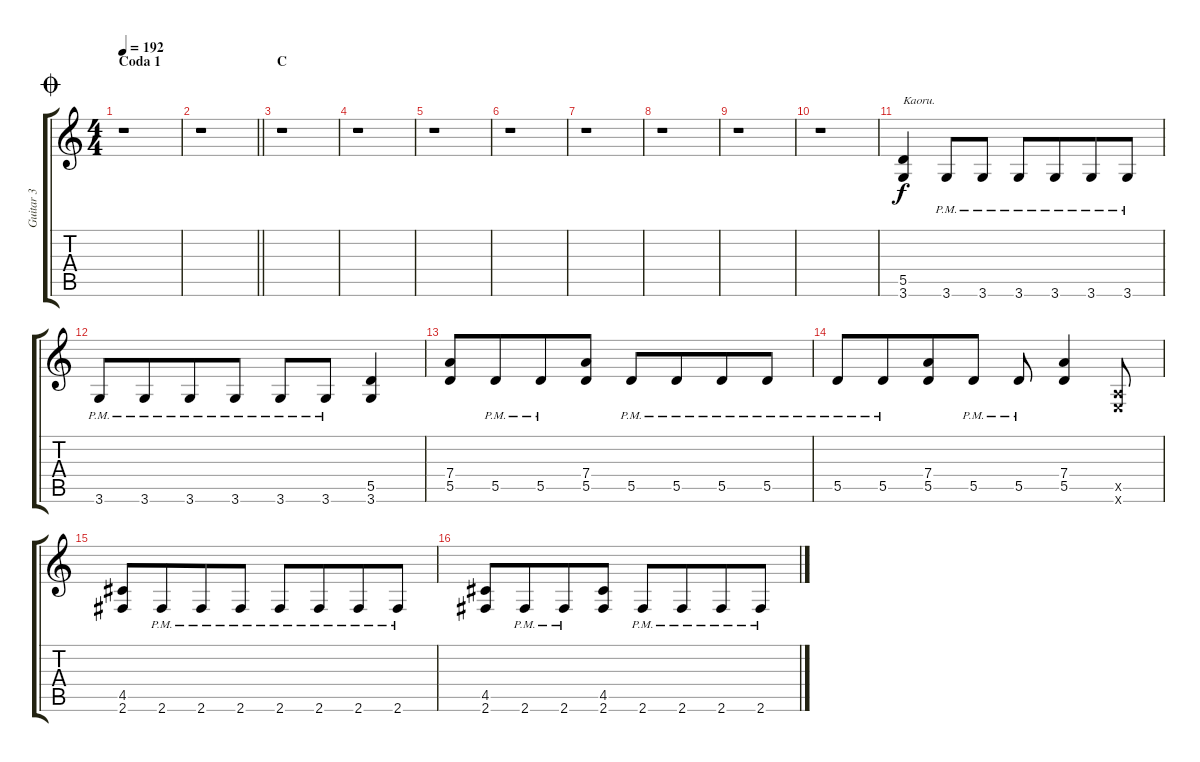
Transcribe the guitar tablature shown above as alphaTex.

\track ("Guitar 3" "Guitar 3") {instrument overdrivenguitar}
\staff {score tabs}
\tuning (E4 B3 G3 D3 A2 E2) {hide}
\ts (4 4)
\section ("" "Coda 1")
\jump coda
\tempo 192
\clef g2
\ks c
r.1{dy f} |
\barLineRight lightlight
r.1 |
\section ("" "C")
r.1 |
r.1 |
r.1 |
r.1 |
r.1 |
r.1 |
r.1 |
r.1 |
(5.5 3.6).4{txt "Kaoru."} 3.6{pm}.8 3.6{pm}.8 3.6{pm}.8 3.6{pm}.8{beam merge} 3.6{pm}.8 3.6{pm}.8 |
3.6{pm}.8 3.6{pm}.8{beam merge} 3.6{pm}.8 3.6{pm}.8 3.6{pm}.8 3.6{pm}.8 (5.5 3.6).4 |
(7.4 5.5).8 5.5{pm}.8{beam merge} 5.5{pm}.8 (7.4 5.5).8 5.5{pm}.8 5.5{pm}.8{beam merge} 5.5{pm}.8 5.5{pm}.8 |
5.5{pm}.8 5.5{pm}.8{beam merge} (7.4 5.5).8 5.5{pm}.8 5.5{pm}.8 (7.4 5.5).4 (0.5{x} 0.6{x}).8 |
(4.5 2.6).8 2.6{pm}.8{beam merge} 2.6{pm}.8 2.6{pm}.8 2.6{pm}.8 2.6{pm}.8{beam merge} 2.6{pm}.8 2.6{pm}.8 |
(4.5 2.6).8 2.6{pm}.8{beam merge} 2.6{pm}.8 (4.5 2.6).8 2.6{pm}.8 2.6{pm}.8{beam merge} 2.6{pm}.8 2.6{pm}.8
